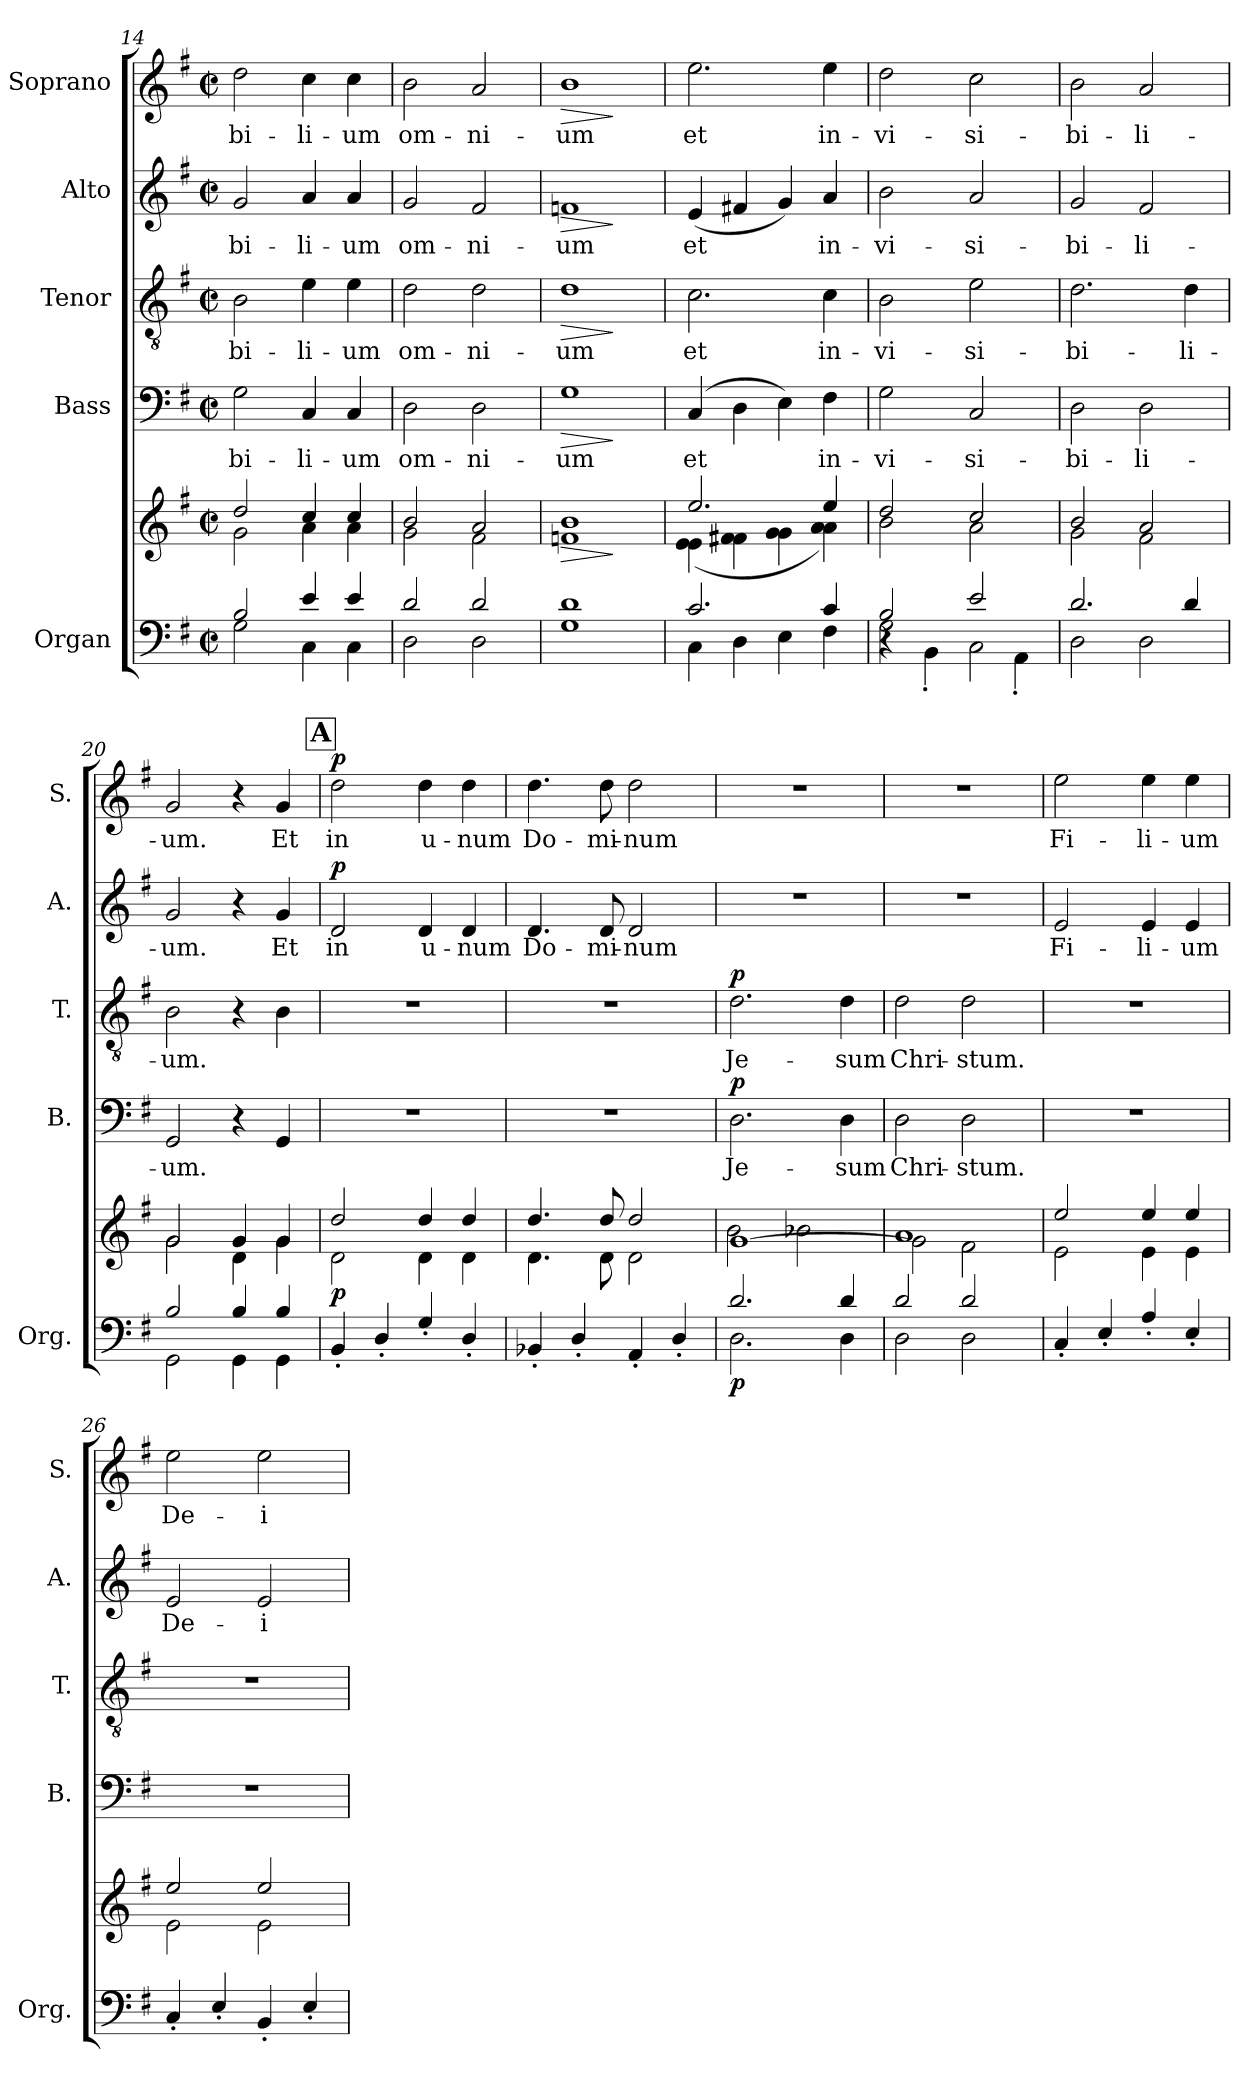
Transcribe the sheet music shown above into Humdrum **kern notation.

**kern	**kern	**dynam	**kern	**text	**dynam	**kern	**text	**dynam	**kern	**text	**dynam	**kern	**text	**dynam
*part5	*part5	*part5	*part4	*part4	*part4	*part3	*part3	*part3	*part2	*part2	*part2	*part1	*part1	*part1
*staff6	*staff5	*staff5/6	*staff4	*staff4	*staff4	*staff3	*staff3	*staff3	*staff2	*staff2	*staff2	*staff1	*staff1	*staff1
*I"Organ	*	*	*I"Bass	*	*	*I"Tenor	*	*	*I"Alto	*	*	*I"Soprano	*	*
*I'Org.	*	*	*I'B.	*	*	*I'T.	*	*	*I'A.	*	*	*I'S.	*	*
*clefF4	*clefG2	*	*clefF4	*	*	*clefGv2	*	*	*clefG2	*	*	*clefG2	*	*
*k[f#]	*k[f#]	*	*k[f#]	*	*	*k[f#]	*	*	*k[f#]	*	*	*k[f#]	*	*
*M2/2	*M2/2	*	*M2/2	*	*	*M2/2	*	*	*M2/2	*	*	*M2/2	*	*
*met(c|)	*met(c|)	*	*met(c|)	*	*	*met(c|)	*	*	*met(c|)	*	*	*met(c|)	*	*
=14	=14	=14	=14	=14	=14	=14	=14	=14	=14	=14	=14	=14	=14	=14
*^	*^	*	*	*	*	*	*	*	*	*	*	*	*	*
!	!	!	!	!	!	!LO:LY:b	!	!	!LO:LY:b	!	!	!LO:LY:b	!	!	!LO:LY:b	!
2B/	2G\	2dd/	2g\	.	2G\	-bi-	.	2B\	-bi-	.	2g/	-bi-	.	2dd\	-bi-	.
!	!	!	!	!	!	!LO:LY:b	!	!	!LO:LY:b	!	!	!LO:LY:b	!	!	!LO:LY:b	!
4e/	4C\	4cc/	4a\	.	4C/	-li-	.	4e\	-li-	.	4a/	-li-	.	4cc\	-li-	.
!	!	!	!	!	!	!LO:LY:b	!	!	!LO:LY:b	!	!	!LO:LY:b	!	!	!LO:LY:b	!
4e/	4C\	4cc/	4a\	.	4C/	-um	.	4e\	-um	.	4a/	-um	.	4cc\	-um	.
=15	=15	=15	=15	=15	=15	=15	=15	=15	=15	=15	=15	=15	=15	=15	=15	=15
!	!	!	!	!	!	!LO:LY:b	!	!	!LO:LY:b	!	!	!LO:LY:b	!	!	!LO:LY:b	!
2d/	2D\	2b/	2g\	.	2D\	om-	.	2d\	om-	.	2g/	om-	.	2b\	om-	.
!	!	!	!	!	!	!LO:LY:b	!	!	!LO:LY:b	!	!	!LO:LY:b	!	!	!LO:LY:b	!
2d/	2D\	2a/	2f#\	.	2D\	-ni-	.	2d\	-ni-	.	2f#/	-ni-	.	2a/	-ni-	.
=16	=16	=16	=16	=16	=16	=16	=16	=16	=16	=16	=16	=16	=16	=16	=16	=16
!	!	!	!	!LO:HP:b	!	!LO:LY:b	!LO:HP:b	!	!LO:LY:b	!LO:HP:b	!	!LO:LY:b	!LO:HP:b	!	!LO:LY:b	!LO:HP:b
1d	1G	1b	1fn	>	1G	-um	>	1d	-um	>	1fn	-um	>	1b	-um	>
*v	*v	*	*	*	*	*	*	*	*	*	*	*	*	*	*	*
*	*v	*v	*	*	*	*	*	*	*	*	*	*	*	*	*
.	.	]	.	.	]	.	.	]	.	.	]	.	.	]
=17	=17	=17	=17	=17	=17	=17	=17	=17	=17	=17	=17	=17	=17	=17
*^	*^	*	*	*	*	*	*	*	*	*	*	*	*	*
!	!	!	!	!	!	!LO:LY:b	!	!	!LO:LY:b	!	!	!LO:LY:b	!	!	!LO:LY:b	!
2.c/	4C\	2.ee/	(<4e\ 4e\	.	(>4C/	et	.	2.c\	et	.	(<4e/	et	.	2.ee\	et	.
.	4D\	.	4f#X\ 4f#X\	.	4D\	.	.	.	.	.	4f#X/	.	.	.	.	.
.	4E\	.	4g\ 4g\	.	4E\)	.	.	.	.	.	4g/)	.	.	.	.	.
!	!	!	!	!	!	!LO:LY:b	!	!	!LO:LY:b	!	!	!LO:LY:b	!	!	!LO:LY:b	!
4c/	4F#\	4ee/	4a\ 4a\)	.	4F#\	in-	.	4c\	in-	.	4a/	in-	.	4ee\	in-	.
=18	=18	=18	=18	=18	=18	=18	=18	=18	=18	=18	=18	=18	=18	=18	=18	=18
*	*^	*	*	*	*	*	*	*	*	*	*	*	*	*	*	*
!	!	!	!	!	!	!	!LO:LY:b	!	!	!LO:LY:b	!	!	!LO:LY:b	!	!	!LO:LY:b	!
2B/	4r	2G\	2dd/	2b\	.	2G\	-vi-	.	2B\	-vi-	.	2b\	-vi-	.	2dd\	-vi-	.
.	4BB'\	.	.	.	.	.	.	.	.	.	.	.	.	.	.	.	.
!	!	!	!	!	!	!	!LO:LY:b	!	!	!LO:LY:b	!	!	!LO:LY:b	!	!	!LO:LY:b	!
2e/	4ryy	2C\	2cc/	2a\	.	2C/	-si-	.	2e\	-si-	.	2a/	-si-	.	2cc\	-si-	.
.	4AA'\	.	.	.	.	.	.	.	.	.	.	.	.	.	.	.	.
*	*v	*v	*	*	*	*	*	*	*	*	*	*	*	*	*	*	*
=19	=19	=19	=19	=19	=19	=19	=19	=19	=19	=19	=19	=19	=19	=19	=19	=19
!	!	!	!	!	!	!LO:LY:b	!	!	!LO:LY:b	!	!	!LO:LY:b	!	!	!LO:LY:b	!
2.d/	2D\	2b/	2g\	.	2D\	-bi-	.	2.d\	-bi-	.	2g/	-bi-	.	2b\	-bi-	.
!	!	!	!	!	!	!LO:LY:b	!	!	!	!	!	!LO:LY:b	!	!	!LO:LY:b	!
.	2D\	2a/	2f#\	.	2D\	-li-	.	.	.	.	2f#/	-li-	.	2a/	-li-	.
!	!	!	!	!	!	!	!	!	!LO:LY:b	!	!	!	!	!	!	!
4d/	.	.	.	.	.	.	.	4d\	-li-	.	.	.	.	.	.	.
=20	=20	=20	=20	=20	=20	=20	=20	=20	=20	=20	=20	=20	=20	=20	=20	=20
!	!	!	!	!	!	!LO:LY:b	!	!	!LO:LY:b	!	!	!LO:LY:b	!	!	!LO:LY:b	!
2B/	2GG\	2g/	2g\	.	2GG/	-um.	.	2B\	-um.	.	2g/	-um.	.	2g/	-um.	.
4B/	4GG\	4g/	4d\	.	4r	.	.	4r	.	.	4r	.	.	4r	.	.
!	!	!	!	!	!	!	!	!	!	!	!	!LO:LY:b	!	!	!LO:LY:b	!
4B/	4GG\	4g/	4g\	.	4GG/	.	.	4B\	.	.	4g/	Et	.	4g/	Et	.
!!LO:REH:place=s1:a:B:t=A
=21	=21	=21	=21	=21	=21	=21	=21	=21	=21	=21	=21	=21	=21	=21	=21	=21
!	!	!	!	!LO:DY:b	!	!	!	!	!	!	!	!LO:LY:b	!LO:DY:b	!	!LO:LY:b	!LO:DY:b
*v	*v	*	*	*	*	*	*	*	*	*	*	*	*	*	*	*
4BB'/	2dd/	2d\	p	1r	.	.	1r	.	.	2d/	in	p	2dd\	in	p
4D'/	.	.	.	.	.	.	.	.	.	.	.	.	.	.	.
!	!	!	!	!	!	!	!	!	!	!	!LO:LY:b	!	!	!LO:LY:b	!
4G'/	4dd/	4d\	.	.	.	.	.	.	.	4d/	u-	.	4dd\	u-	.
!	!	!	!	!	!	!	!	!	!	!	!LO:LY:b	!	!	!LO:LY:b	!
4D'/	4dd/	4d\	.	.	.	.	.	.	.	4d/	-num	.	4dd\	-num	.
!!LO:PB:g=z
=22	=22	=22	=22	=22	=22	=22	=22	=22	=22	=22	=22	=22	=22	=22	=22
!	!	!	!	!	!	!	!	!	!	!	!LO:LY:b	!	!	!LO:LY:b	!
4BB-X'/	4.dd/	4.d\	.	1r	.	.	1r	.	.	4.d/	Do-	.	4.dd\	Do-	.
4D'/	.	.	.	.	.	.	.	.	.	.	.	.	.	.	.
!	!	!	!	!	!	!	!	!	!	!	!LO:LY:b	!	!	!LO:LY:b	!
.	8dd/	8d\	.	.	.	.	.	.	.	8d/	-mi-	.	8dd\	-mi-	.
!	!	!	!	!	!	!	!	!	!	!	!LO:LY:b	!	!	!LO:LY:b	!
4AA'/	2dd/	2d\	.	.	.	.	.	.	.	2d/	-num	.	2dd\	-num	.
4D'/	.	.	.	.	.	.	.	.	.	.	.	.	.	.	.
=23	=23	=23	=23	=23	=23	=23	=23	=23	=23	=23	=23	=23	=23	=23	=23
*^	*	*	*	*	*	*	*	*	*	*	*	*	*	*	*
!	!	!	!	!LO:DY:b=2	!	!LO:LY:b	!LO:DY:b	!	!LO:LY:b	!LO:DY:b	!	!	!	!	!	!
2.d/	2.D\	[1g	2b\	p	2.D\	Je-	p	2.d\	Je-	p	1r	.	.	1r	.	.
.	.	.	2b-X\	.	.	.	.	.	.	.	.	.	.	.	.	.
!	!	!	!	!	!	!LO:LY:b	!	!	!LO:LY:b	!	!	!	!	!	!	!
4d/	4D\	.	.	.	4D\	-sum	.	4d\	-sum	.	.	.	.	.	.	.
=24	=24	=24	=24	=24	=24	=24	=24	=24	=24	=24	=24	=24	=24	=24	=24	=24
!	!	!	!	!	!	!LO:LY:b	!	!	!LO:LY:b	!	!	!	!	!	!	!
2d/	2D\	1a	2g\]	.	2D\	Chri-	.	2d\	Chri-	.	1r	.	.	1r	.	.
!	!	!	!	!	!	!LO:LY:b	!	!	!LO:LY:b	!	!	!	!	!	!	!
2d/	2D\	.	2f#\	.	2D\	-stum.	.	2d\	-stum.	.	.	.	.	.	.	.
=25	=25	=25	=25	=25	=25	=25	=25	=25	=25	=25	=25	=25	=25	=25	=25	=25
!	!	!	!	!	!	!	!	!	!	!	!	!LO:LY:b	!	!	!LO:LY:b	!
*v	*v	*	*	*	*	*	*	*	*	*	*	*	*	*	*	*
4C'/	2ee/	2e\	.	1r	.	.	1r	.	.	2e/	Fi-	.	2ee\	Fi-	.
4E'/	.	.	.	.	.	.	.	.	.	.	.	.	.	.	.
!	!	!	!	!	!	!	!	!	!	!	!LO:LY:b	!	!	!LO:LY:b	!
4A'/	4ee/	4e\	.	.	.	.	.	.	.	4e/	-li-	.	4ee\	-li-	.
!	!	!	!	!	!	!	!	!	!	!	!LO:LY:b	!	!	!LO:LY:b	!
4E'/	4ee/	4e\	.	.	.	.	.	.	.	4e/	-um	.	4ee\	-um	.
=26	=26	=26	=26	=26	=26	=26	=26	=26	=26	=26	=26	=26	=26	=26	=26
!	!	!	!	!	!	!	!	!	!	!	!LO:LY:b	!	!	!LO:LY:b	!
4C'/	2ee/	2e\	.	1r	.	.	1r	.	.	2e/	De-	.	2ee\	De-	.
4E'/	.	.	.	.	.	.	.	.	.	.	.	.	.	.	.
!	!	!	!	!	!	!	!	!	!	!	!LO:LY:b	!	!	!LO:LY:b	!
4BB'/	2ee/	2e\	.	.	.	.	.	.	.	2e/	-i	.	2ee\	-i	.
4E'/	.	.	.	.	.	.	.	.	.	.	.	.	.	.	.
*	*v	*v	*	*	*	*	*	*	*	*	*	*	*	*	*
=	=	=	=	=	=	=	=	=	=	=	=	=	=	=
*-	*-	*-	*-	*-	*-	*-	*-	*-	*-	*-	*-	*-	*-	*-
